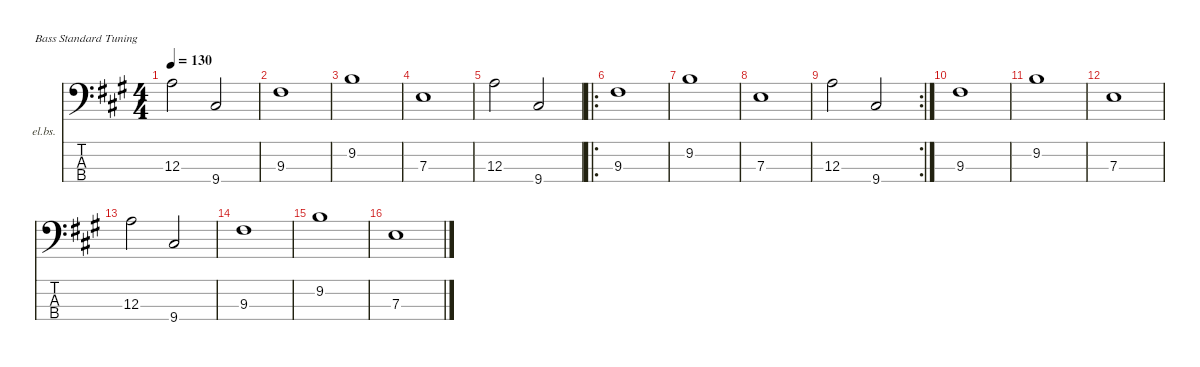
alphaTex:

\defaultSystemsLayout 4
\hideDynamics
\bracketExtendMode nobrackets
\firstSystemTrackNameOrientation horizontal
\otherSystemsTrackNameOrientation horizontal
\track ("Electric Bass" "el.bs.") {instrument electricbassfinger}
\staff {score tabs}
\tuning (G2 D2 A1 E1)
\ts (4 4)
\tempo 130
\clef f4
\ks f#minor
12.3{acc forcenatural}.2{dy mf beam Down} 9.4{acc #}.2{beam Up} |
9.3{acc #}.1{beam Down} |
9.2{acc forcenatural}.1{beam Down} |
7.3{acc forcenatural}.1{beam Down} |
12.3{acc forcenatural}.2{beam Down} 9.4{acc #}.2{beam Up} |
\ro
9.3{acc #}.1{beam Down} |
9.2{acc forcenatural}.1{beam Down} |
7.3{acc forcenatural}.1{beam Down} |
\rc 2
12.3{acc forcenatural}.2{beam Down} 9.4{acc #}.2{beam Up} |
9.3{acc #}.1{beam Down} |
9.2{acc forcenatural}.1{beam Down} |
7.3{acc forcenatural}.1{beam Down} |
12.3{acc forcenatural}.2{beam Down} 9.4{acc #}.2{beam Up} |
9.3{acc #}.1{beam Down} |
9.2{acc forcenatural}.1{beam Down} |
7.3{acc forcenatural}.1{beam Down}
